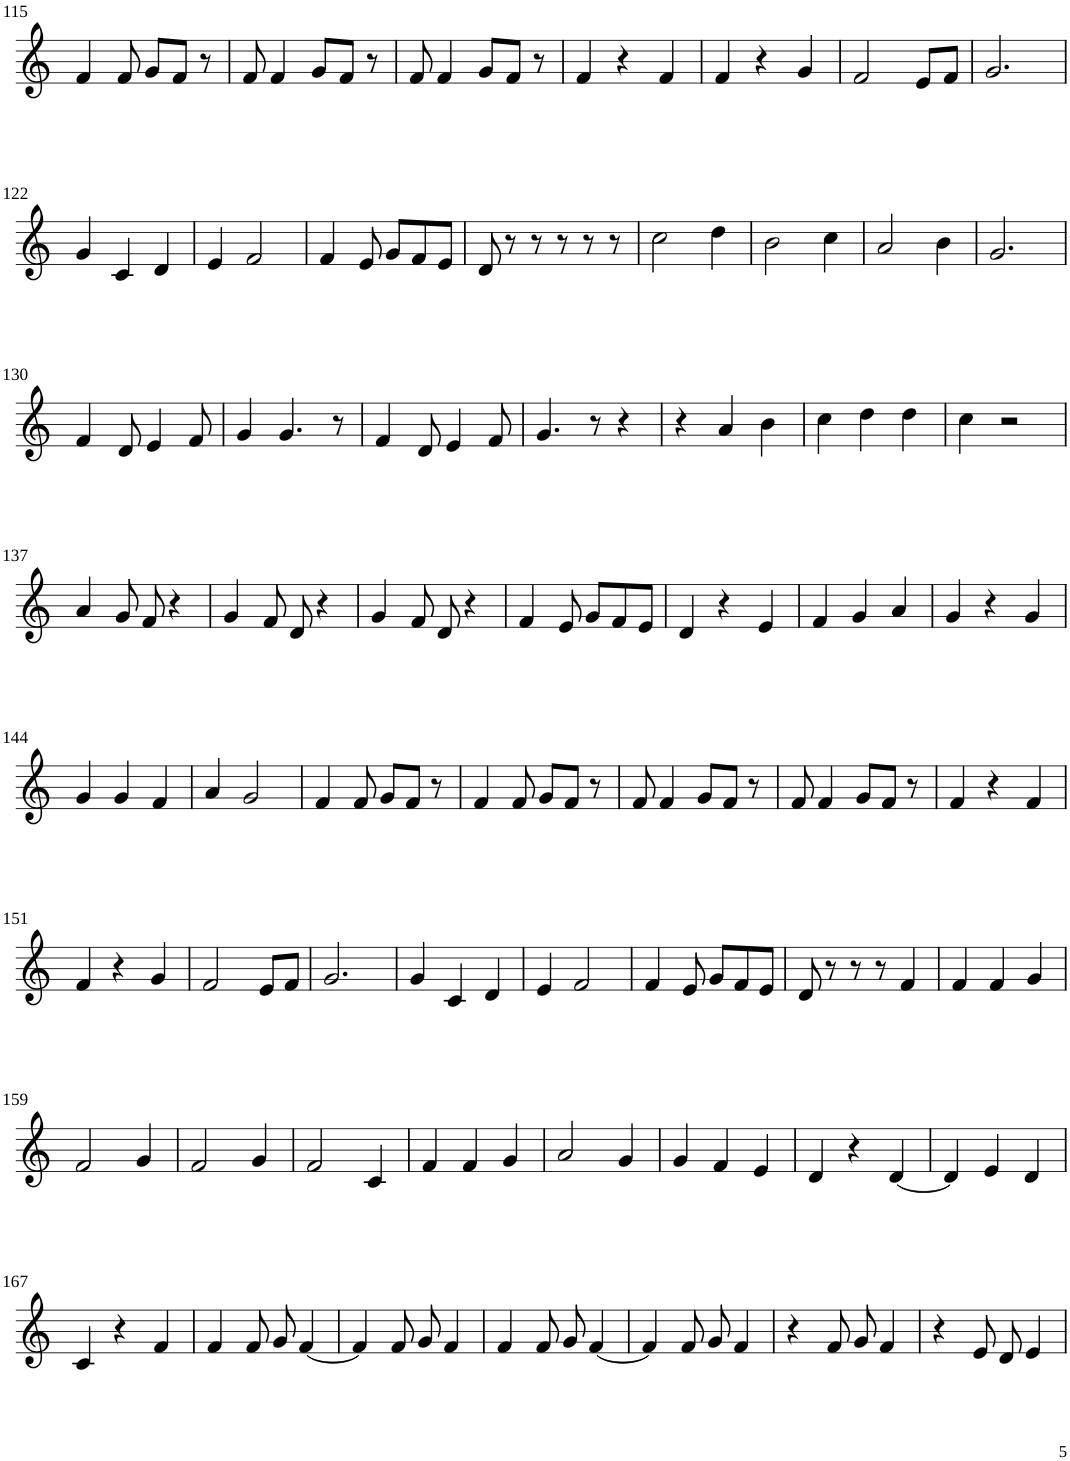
**kern
*part1
*staff1
*I"Violin
!!LO:PB:g=z
*clefG2
*k[]
*M6/8
=115
4f/
8f/
8g/L
8f/J
8r
=116
8f/
4f/
8g/L
8f/J
8r
=117
8f/
4f/
8g/L
8f/J
8r
=118
4f/
4r
4f/
=119
4f/
4r
4g/
=120
2f/
8e/L
8f/J
=121
2.g/
!!LO:LB:g=z
=122
4g/
4c/
4d/
=123
4e/
2f/
=124
4f/
8e/
8g/L
8f/
8e/J
=125
8d/
8r
8r
8r
8r
8r
=126
2cc\
4dd\
=127
2b\
4cc\
=128
2a/
4b\
=129
2.g/
!!LO:LB:g=z
=130
4f/
8d/
4e/
8f/
=131
4g/
4.g/
8r
=132
4f/
8d/
4e/
8f/
=133
4.g/
8r
4r
=134
4r
4a/
4b\
=135
4cc\
4dd\
4dd\
=136
4cc\
2r
!!LO:LB:g=z
=137
4a/
8g/
8f/
4r
=138
4g/
8f/
8d/
4r
=139
4g/
8f/
8d/
4r
=140
4f/
8e/
8g/L
8f/
8e/J
=141
4d/
4r
4e/
=142
4f/
4g/
4a/
=143
4g/
4r
4g/
!!LO:LB:g=z
=144
4g/
4g/
4f/
=145
4a/
2g/
=146
4f/
8f/
8g/L
8f/J
8r
=147
4f/
8f/
8g/L
8f/J
8r
=148
8f/
4f/
8g/L
8f/J
8r
=149
8f/
4f/
8g/L
8f/J
8r
=150
4f/
4r
4f/
!!LO:LB:g=z
=151
4f/
4r
4g/
=152
2f/
8e/L
8f/J
=153
2.g/
=154
4g/
4c/
4d/
=155
4e/
2f/
=156
4f/
8e/
8g/L
8f/
8e/J
=157
8d/
8r
8r
8r
4f/
=158
4f/
4f/
4g/
!!LO:LB:g=z
=159
2f/
4g/
=160
2f/
4g/
=161
2f/
4c/
=162
4f/
4f/
4g/
=163
2a/
4g/
=164
4g/
4f/
4e/
=165
4d/
4r
[4d/
=166
4d/]
4e/
4d/
!!LO:LB:g=z
=167
4c/
4r
4f/
=168
4f/
8f/
8g/
[4f/
=169
4f/]
8f/
8g/
4f/
=170
4f/
8f/
8g/
[4f/
=171
4f/]
8f/
8g/
4f/
=172
4r
8f/
8g/
4f/
=173
4r
8e/
8d/
4e/
=
*-
